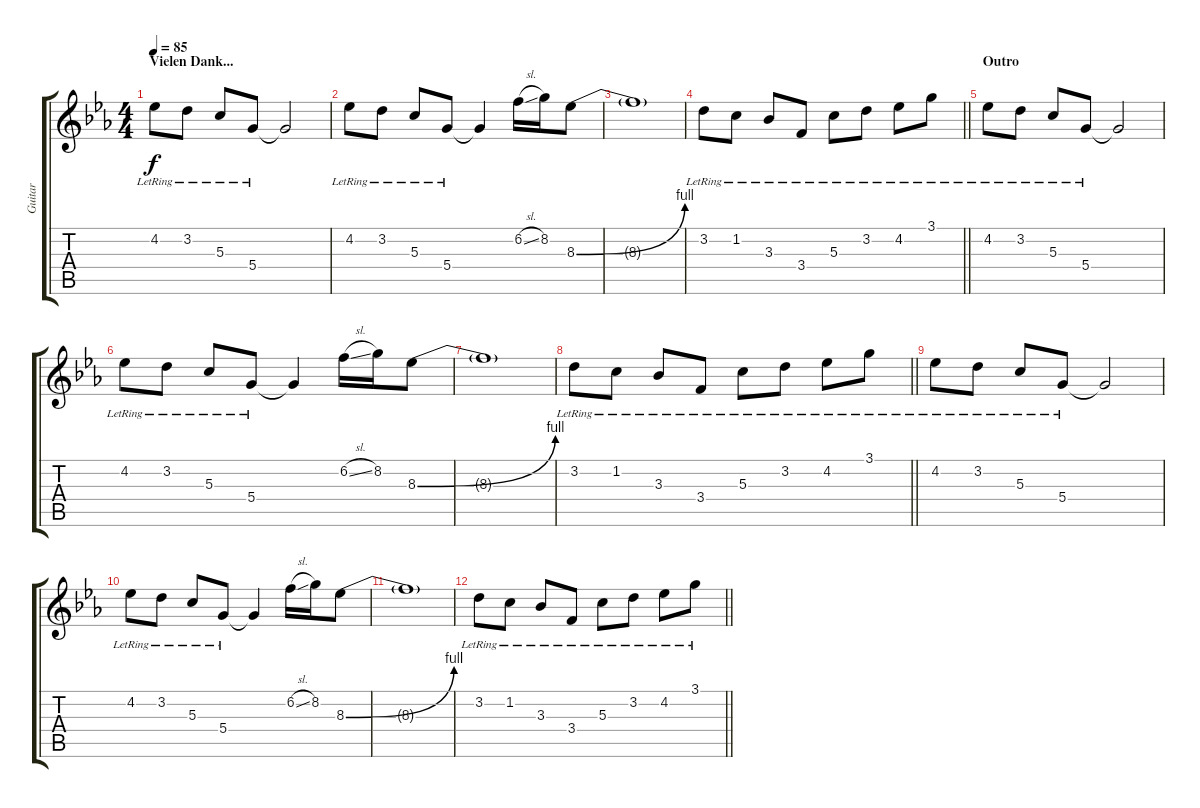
\track ("Guitar" "Guitar") {instrument electricguitarclean}
\staff {score tabs}
\tuning (E4 B3 G3 D3 A2 E2) {hide}
\ts (4 4)
\section ("" "Vielen Dank...")
\tempo 85
\clef g2
\ks cminor
4.2{lr}.8{dy f} 3.2{lr}.8 5.3{lr}.8 5.4{lr}.8 5.4{t}.2 |
4.2{lr}.8 3.2{lr}.8 5.3{lr}.8 5.4{lr}.8 5.4{t}.4 6.2{sl}.16 8.2.16 8.3{be (bend 0 0 60 4)}.8 |
8.3{t}.1 |
\barLineRight lightlight
3.2{lr}.8 1.2{lr}.8 3.3{lr}.8 3.4{lr}.8 5.3{lr}.8 3.2{lr}.8 4.2{lr}.8 3.1{lr}.8 |
\section ("" "Outro")
4.2{lr}.8 3.2{lr}.8 5.3{lr}.8 5.4{lr}.8 5.4{t}.2 |
4.2{lr}.8 3.2{lr}.8 5.3{lr}.8 5.4{lr}.8 5.4{t}.4 6.2{sl}.16 8.2.16 8.3{be (bend 0 0 60 4)}.8 |
8.3{t}.1 |
\barLineRight lightlight
3.2{lr}.8 1.2{lr}.8 3.3{lr}.8 3.4{lr}.8 5.3{lr}.8 3.2{lr}.8 4.2{lr}.8 3.1{lr}.8 |
4.2{lr}.8 3.2{lr}.8 5.3{lr}.8 5.4{lr}.8 5.4{t}.2 |
4.2{lr}.8 3.2{lr}.8 5.3{lr}.8 5.4{lr}.8 5.4{t}.4 6.2{sl}.16 8.2.16 8.3{be (bend 0 0 60 4)}.8 |
8.3{t}.1 |
\barLineRight lightlight
3.2{lr}.8 1.2{lr}.8 3.3{lr}.8 3.4{lr}.8 5.3{lr}.8 3.2{lr}.8 4.2{lr}.8 3.1{lr}.8
